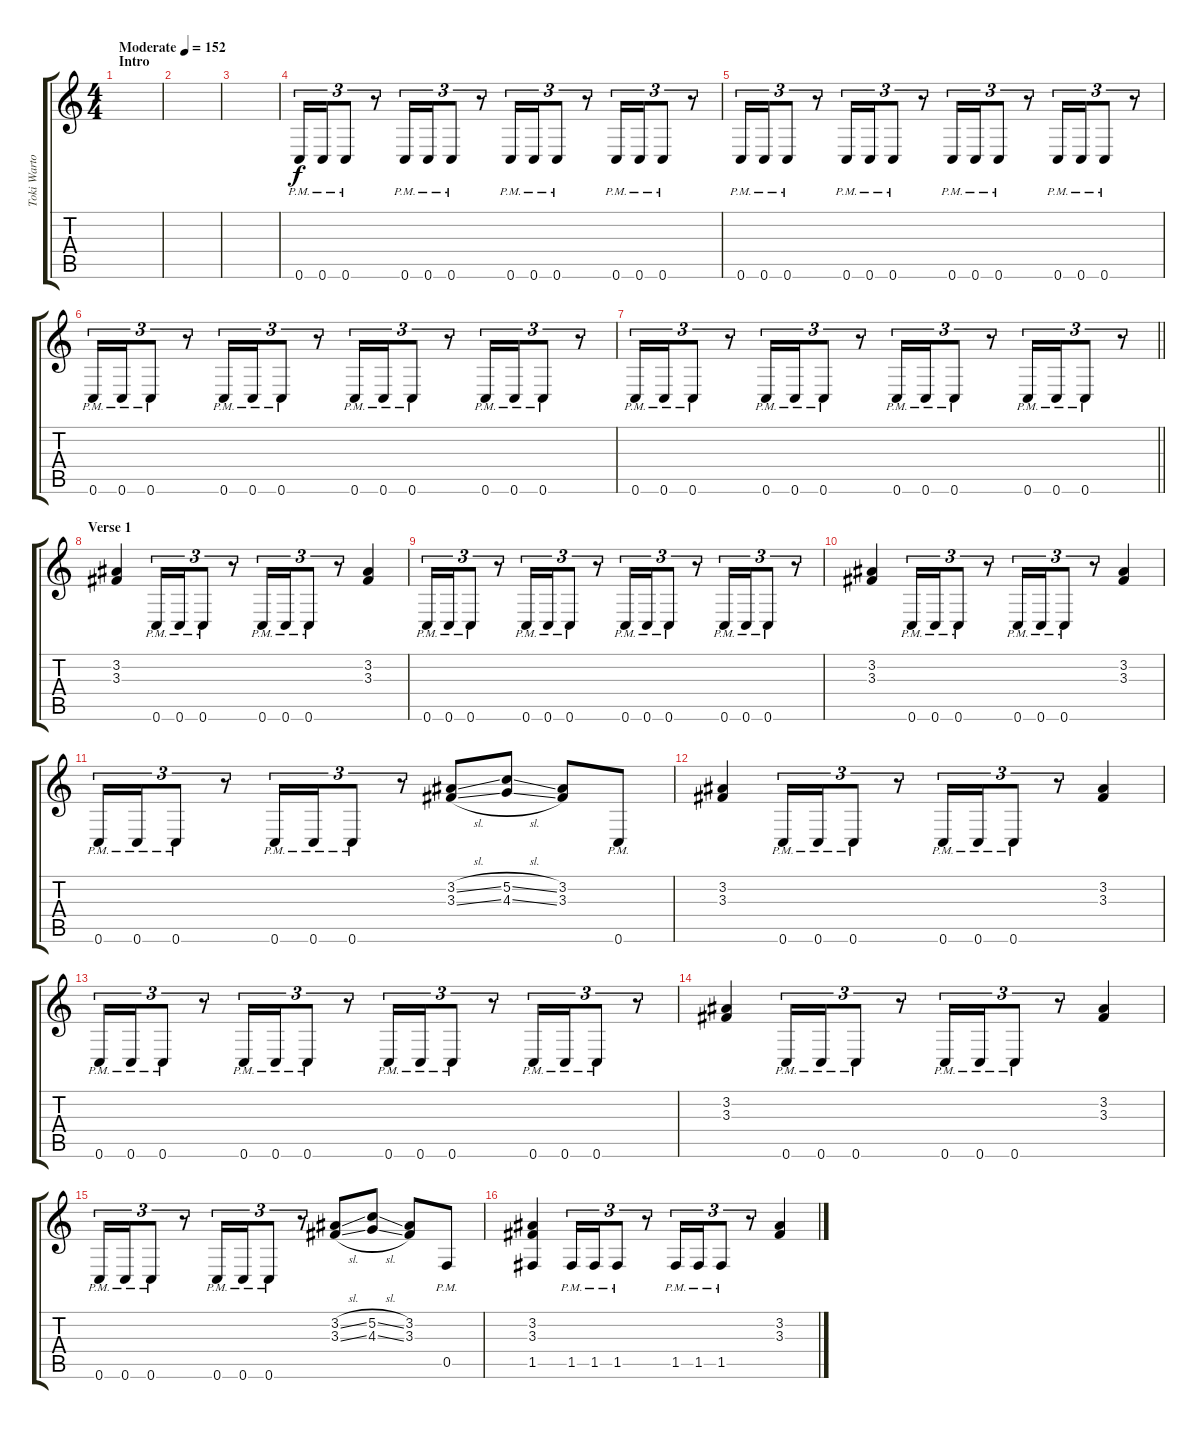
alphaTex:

\track ("Toki Wartooth (Lead Guitar 2)" "Toki Warto") {instrument distortionguitar}
\staff {score tabs}
\tuning (C4 G3 Eb3 Bb2 F2 C2) {hide}
\ts (4 4)
\section ("" "Intro")
\tempo (152 "Moderate")
\clef g2
\ks c
|
|
|
0.6{pm}.16{tu (3 2)} 0.6{pm}.16{tu (3 2)} 0.6{pm}.8{tu (3 2)} r.8{tu (3 2)} 0.6{pm}.16{tu (3 2)} 0.6{pm}.16{tu (3 2)} 0.6{pm}.8{tu (3 2)} r.8{tu (3 2)} 0.6{pm}.16{tu (3 2)} 0.6{pm}.16{tu (3 2)} 0.6{pm}.8{tu (3 2)} r.8{tu (3 2)} 0.6{pm}.16{tu (3 2)} 0.6{pm}.16{tu (3 2)} 0.6{pm}.8{tu (3 2)} r.8{tu (3 2)} |
0.6{pm}.16{tu (3 2)} 0.6{pm}.16{tu (3 2)} 0.6{pm}.8{tu (3 2)} r.8{tu (3 2)} 0.6{pm}.16{tu (3 2)} 0.6{pm}.16{tu (3 2)} 0.6{pm}.8{tu (3 2)} r.8{tu (3 2)} 0.6{pm}.16{tu (3 2)} 0.6{pm}.16{tu (3 2)} 0.6{pm}.8{tu (3 2)} r.8{tu (3 2)} 0.6{pm}.16{tu (3 2)} 0.6{pm}.16{tu (3 2)} 0.6{pm}.8{tu (3 2)} r.8{tu (3 2)} |
0.6{pm}.16{tu (3 2)} 0.6{pm}.16{tu (3 2)} 0.6{pm}.8{tu (3 2)} r.8{tu (3 2)} 0.6{pm}.16{tu (3 2)} 0.6{pm}.16{tu (3 2)} 0.6{pm}.8{tu (3 2)} r.8{tu (3 2)} 0.6{pm}.16{tu (3 2)} 0.6{pm}.16{tu (3 2)} 0.6{pm}.8{tu (3 2)} r.8{tu (3 2)} 0.6{pm}.16{tu (3 2)} 0.6{pm}.16{tu (3 2)} 0.6{pm}.8{tu (3 2)} r.8{tu (3 2)} |
\barLineRight lightlight
0.6{pm}.16{tu (3 2)} 0.6{pm}.16{tu (3 2)} 0.6{pm}.8{tu (3 2)} r.8{tu (3 2)} 0.6{pm}.16{tu (3 2)} 0.6{pm}.16{tu (3 2)} 0.6{pm}.8{tu (3 2)} r.8{tu (3 2)} 0.6{pm}.16{tu (3 2)} 0.6{pm}.16{tu (3 2)} 0.6{pm}.8{tu (3 2)} r.8{tu (3 2)} 0.6{pm}.16{tu (3 2)} 0.6{pm}.16{tu (3 2)} 0.6{pm}.8{tu (3 2)} r.8{tu (3 2)} |
\section ("" "Verse 1")
(3.2 3.3).4 0.6{pm}.16{tu (3 2)} 0.6{pm}.16{tu (3 2)} 0.6{pm}.8{tu (3 2)} r.8{tu (3 2)} 0.6{pm}.16{tu (3 2)} 0.6{pm}.16{tu (3 2)} 0.6{pm}.8{tu (3 2)} r.8{tu (3 2)} (3.2 3.3).4 |
0.6{pm}.16{tu (3 2)} 0.6{pm}.16{tu (3 2)} 0.6{pm}.8{tu (3 2)} r.8{tu (3 2)} 0.6{pm}.16{tu (3 2)} 0.6{pm}.16{tu (3 2)} 0.6{pm}.8{tu (3 2)} r.8{tu (3 2)} 0.6{pm}.16{tu (3 2)} 0.6{pm}.16{tu (3 2)} 0.6{pm}.8{tu (3 2)} r.8{tu (3 2)} 0.6{pm}.16{tu (3 2)} 0.6{pm}.16{tu (3 2)} 0.6{pm}.8{tu (3 2)} r.8{tu (3 2)} |
(3.2 3.3).4 0.6{pm}.16{tu (3 2)} 0.6{pm}.16{tu (3 2)} 0.6{pm}.8{tu (3 2)} r.8{tu (3 2)} 0.6{pm}.16{tu (3 2)} 0.6{pm}.16{tu (3 2)} 0.6{pm}.8{tu (3 2)} r.8{tu (3 2)} (3.2 3.3).4 |
0.6{pm}.16{tu (3 2)} 0.6{pm}.16{tu (3 2)} 0.6{pm}.8{tu (3 2)} r.8{tu (3 2)} 0.6{pm}.16{tu (3 2)} 0.6{pm}.16{tu (3 2)} 0.6{pm}.8{tu (3 2)} r.8{tu (3 2)} (3.2{sl} 3.3{sl}).8 (5.2{sl} 4.3{sl}).8 (3.2 3.3).8 0.6{pm}.8 |
(3.2 3.3).4 0.6{pm}.16{tu (3 2)} 0.6{pm}.16{tu (3 2)} 0.6{pm}.8{tu (3 2)} r.8{tu (3 2)} 0.6{pm}.16{tu (3 2)} 0.6{pm}.16{tu (3 2)} 0.6{pm}.8{tu (3 2)} r.8{tu (3 2)} (3.2 3.3).4 |
0.6{pm}.16{tu (3 2)} 0.6{pm}.16{tu (3 2)} 0.6{pm}.8{tu (3 2)} r.8{tu (3 2)} 0.6{pm}.16{tu (3 2)} 0.6{pm}.16{tu (3 2)} 0.6{pm}.8{tu (3 2)} r.8{tu (3 2)} 0.6{pm}.16{tu (3 2)} 0.6{pm}.16{tu (3 2)} 0.6{pm}.8{tu (3 2)} r.8{tu (3 2)} 0.6{pm}.16{tu (3 2)} 0.6{pm}.16{tu (3 2)} 0.6{pm}.8{tu (3 2)} r.8{tu (3 2)} |
(3.2 3.3).4 0.6{pm}.16{tu (3 2)} 0.6{pm}.16{tu (3 2)} 0.6{pm}.8{tu (3 2)} r.8{tu (3 2)} 0.6{pm}.16{tu (3 2)} 0.6{pm}.16{tu (3 2)} 0.6{pm}.8{tu (3 2)} r.8{tu (3 2)} (3.2 3.3).4 |
0.6{pm}.16{tu (3 2)} 0.6{pm}.16{tu (3 2)} 0.6{pm}.8{tu (3 2)} r.8{tu (3 2)} 0.6{pm}.16{tu (3 2)} 0.6{pm}.16{tu (3 2)} 0.6{pm}.8{tu (3 2)} r.8{tu (3 2)} (3.2{sl} 3.3{sl}).8 (5.2{sl} 4.3{sl}).8 (3.2 3.3).8 0.5{pm}.8 |
(3.2 3.3 1.5).4 1.5{pm}.16{tu (3 2)} 1.5{pm}.16{tu (3 2)} 1.5{pm}.8{tu (3 2)} r.8{tu (3 2)} 1.5{pm}.16{tu (3 2)} 1.5{pm}.16{tu (3 2)} 1.5{pm}.8{tu (3 2)} r.8{tu (3 2)} (3.2 3.3).4
